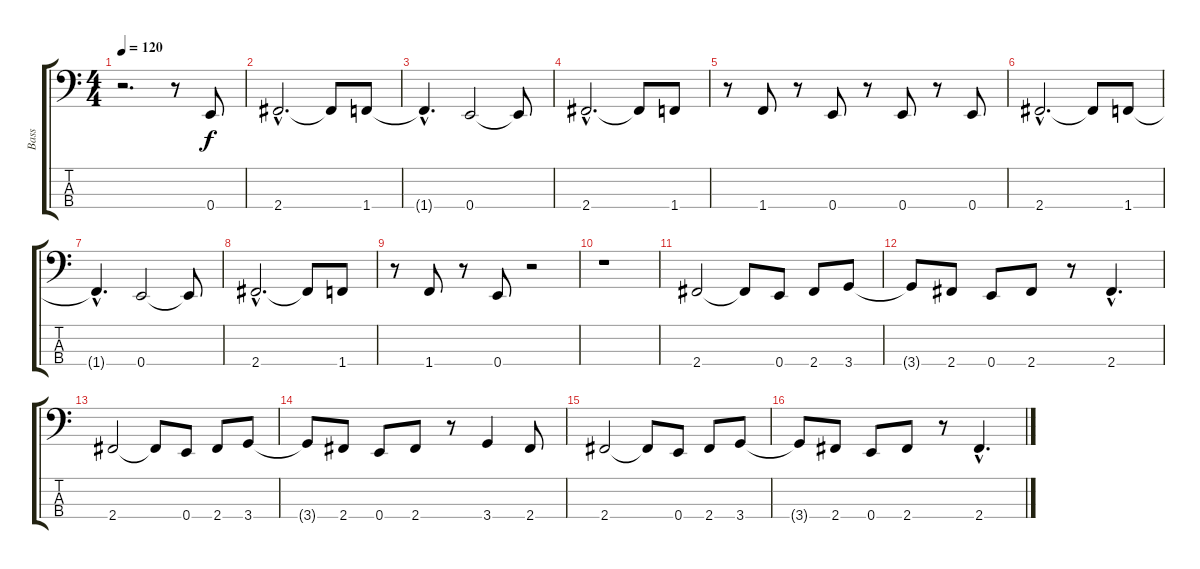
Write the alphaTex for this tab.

\track ("Bass" "Bass") {instrument electricbassfinger}
\staff {score tabs}
\tuning (G2 D2 A1 E1) {hide}
\ts (4 4)
\tempo 120
\clef f4
\ks c
r.2{d dy f} r.8 0.4.8 |
2.4{hac}.2{d} 2.4{t}.8 1.4.8 |
1.4{hac t}.4{d} 0.4.2 0.4{t}.8 |
2.4{hac}.2{d} 2.4{t}.8 1.4.8 |
r.8 1.4.8 r.8 0.4.8 r.8 0.4.8 r.8 0.4.8 |
2.4{hac}.2{d} 2.4{t}.8 1.4.8 |
1.4{hac t}.4{d} 0.4.2 0.4{t}.8 |
2.4{hac}.2{d} 2.4{t}.8 1.4.8 |
r.8 1.4.8 r.8 0.4.8 r.2 |
r.1 |
2.4.2 2.4{t}.8 0.4.8 2.4.8 3.4.8 |
3.4{t}.8 2.4.8 0.4.8 2.4.8 r.8 2.4{hac}.4{d} |
2.4.2 2.4{t}.8 0.4.8 2.4.8 3.4.8 |
3.4{t}.8 2.4.8 0.4.8 2.4.8 r.8 3.4.4 2.4.8 |
2.4.2 2.4{t}.8 0.4.8 2.4.8 3.4.8 |
3.4{t}.8 2.4.8 0.4.8 2.4.8 r.8 2.4{hac}.4{d}
